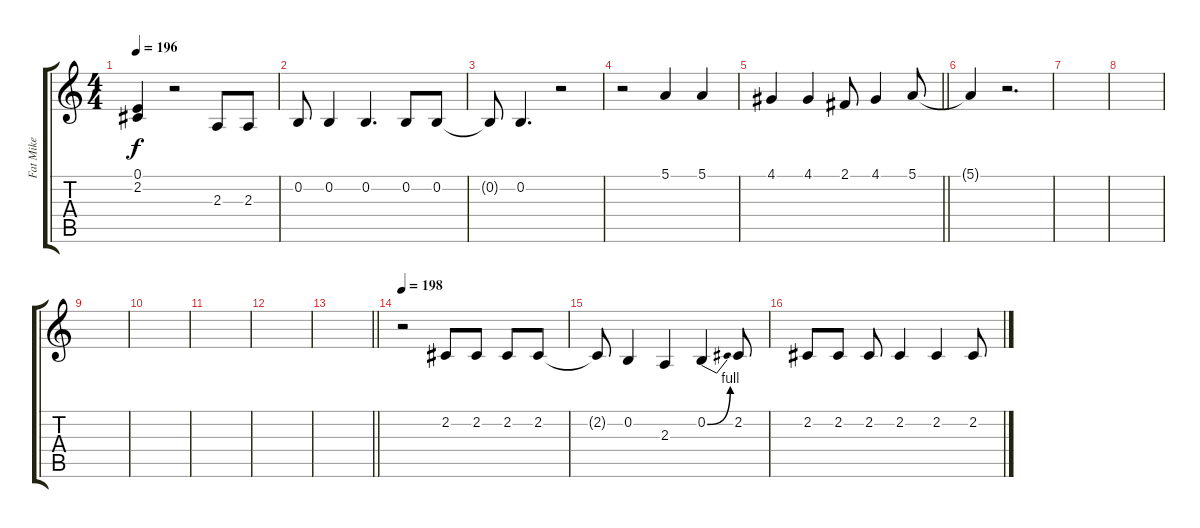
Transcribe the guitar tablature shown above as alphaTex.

\track ("Fat Mike" "Fat Mike") {instrument bassoon}
\staff {score tabs}
\tuning (E4 B3 G3 D3 A2 E2) {hide}
\ts (4 4)
\tempo 196
\clef g2
\ks c
(0.1{t} 2.2{t}).4{dy f} r.2 2.3.8 2.3.8 |
0.2.8 0.2.4 0.2.4{d} 0.2.8 0.2.8 |
0.2{t}.8 0.2.4{d} r.2 |
r.2 5.1.4 5.1.4 |
\barLineRight lightlight
4.1.4 4.1.4 2.1.8 4.1.4 5.1.8 |
\section ("" "")
5.1{t}.4 r.2{d} |
|
|
|
|
|
|
\barLineRight lightlight
|
\section ("" "")
\tempo 198
r.2 2.2.8 2.2.8 2.2.8 2.2.8 |
2.2{t}.8 0.2.4 2.3.4 0.2{be (bend 0 0 60 4)}.4 2.2.8 |
2.2.8 2.2.8 2.2.8 2.2.4 2.2.4 2.2.8
